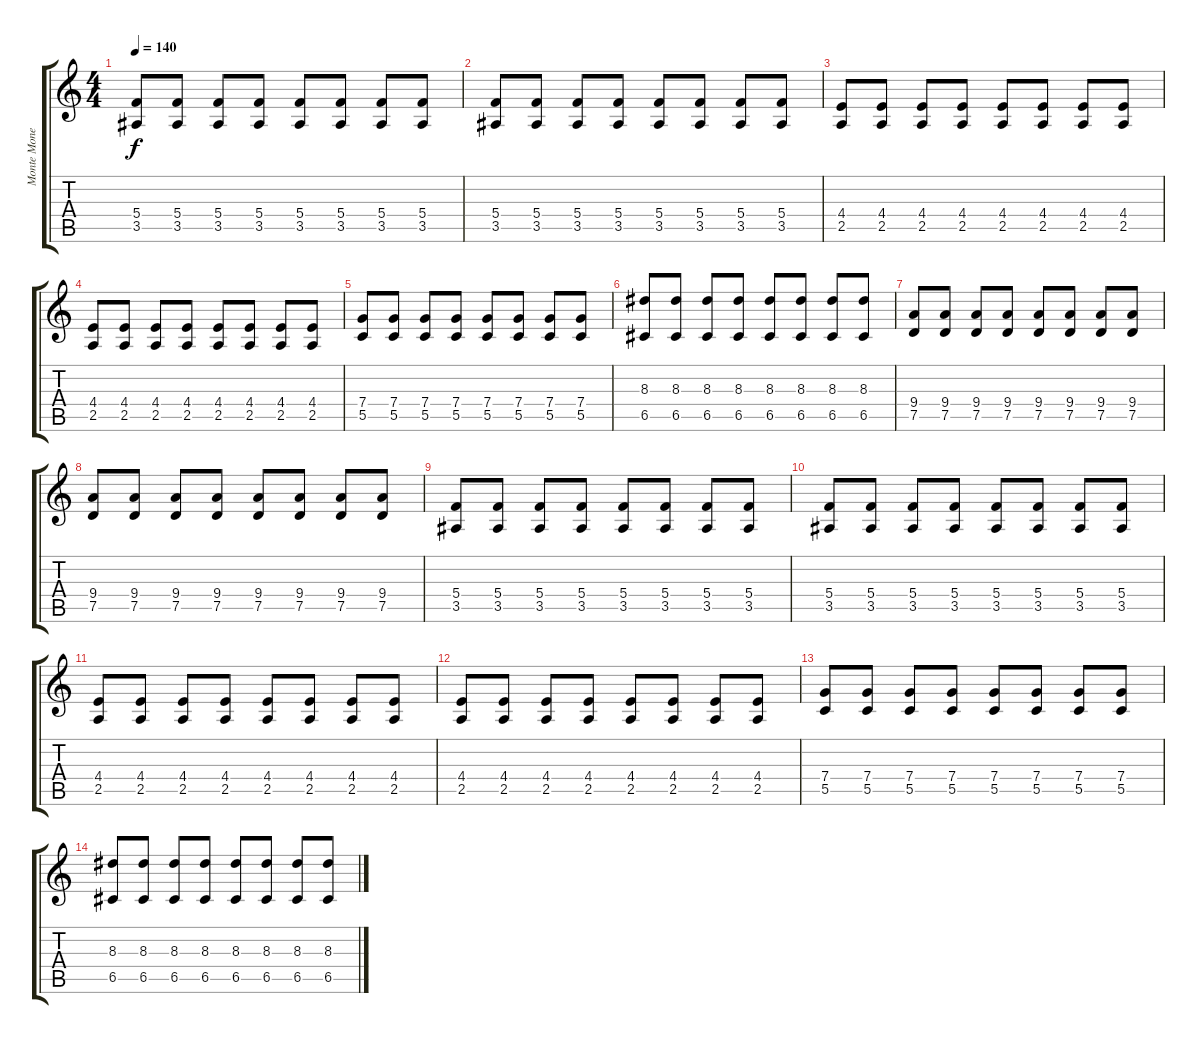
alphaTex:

\track ("Monte Money" "Monte Mone") {instrument distortionguitar}
\staff {score tabs}
\tuning (E4 C4 G3 C3 G2 C2) {hide}
\ts (4 4)
\tempo 140
\clef g2
\ks c
(5.4 3.5).8{dy f} (5.4 3.5).8 (5.4 3.5).8 (5.4 3.5).8 (5.4 3.5).8 (5.4 3.5).8 (5.4 3.5).8 (5.4 3.5).8 |
(5.4 3.5).8 (5.4 3.5).8 (5.4 3.5).8 (5.4 3.5).8 (5.4 3.5).8 (5.4 3.5).8 (5.4 3.5).8 (5.4 3.5).8 |
(4.4 2.5).8 (4.4 2.5).8 (4.4 2.5).8 (4.4 2.5).8 (4.4 2.5).8 (4.4 2.5).8 (4.4 2.5).8 (4.4 2.5).8 |
(4.4 2.5).8 (4.4 2.5).8 (4.4 2.5).8 (4.4 2.5).8 (4.4 2.5).8 (4.4 2.5).8 (4.4 2.5).8 (4.4 2.5).8 |
(7.4 5.5).8 (7.4 5.5).8 (7.4 5.5).8 (7.4 5.5).8 (7.4 5.5).8 (7.4 5.5).8 (7.4 5.5).8 (7.4 5.5).8 |
(8.3 6.5).8 (8.3 6.5).8 (8.3 6.5).8 (8.3 6.5).8 (8.3 6.5).8 (8.3 6.5).8 (8.3 6.5).8 (8.3 6.5).8 |
(9.4 7.5).8 (9.4 7.5).8 (9.4 7.5).8 (9.4 7.5).8 (9.4 7.5).8 (9.4 7.5).8 (9.4 7.5).8 (9.4 7.5).8 |
(9.4 7.5).8 (9.4 7.5).8 (9.4 7.5).8 (9.4 7.5).8 (9.4 7.5).8 (9.4 7.5).8 (9.4 7.5).8 (9.4 7.5).8 |
(5.4 3.5).8 (5.4 3.5).8 (5.4 3.5).8 (5.4 3.5).8 (5.4 3.5).8 (5.4 3.5).8 (5.4 3.5).8 (5.4 3.5).8 |
(5.4 3.5).8 (5.4 3.5).8 (5.4 3.5).8 (5.4 3.5).8 (5.4 3.5).8 (5.4 3.5).8 (5.4 3.5).8 (5.4 3.5).8 |
(4.4 2.5).8 (4.4 2.5).8 (4.4 2.5).8 (4.4 2.5).8 (4.4 2.5).8 (4.4 2.5).8 (4.4 2.5).8 (4.4 2.5).8 |
(4.4 2.5).8 (4.4 2.5).8 (4.4 2.5).8 (4.4 2.5).8 (4.4 2.5).8 (4.4 2.5).8 (4.4 2.5).8 (4.4 2.5).8 |
(7.4 5.5).8 (7.4 5.5).8 (7.4 5.5).8 (7.4 5.5).8 (7.4 5.5).8 (7.4 5.5).8 (7.4 5.5).8 (7.4 5.5).8 |
(8.3 6.5).8 (8.3 6.5).8 (8.3 6.5).8 (8.3 6.5).8 (8.3 6.5).8 (8.3 6.5).8 (8.3 6.5).8 (8.3 6.5).8
